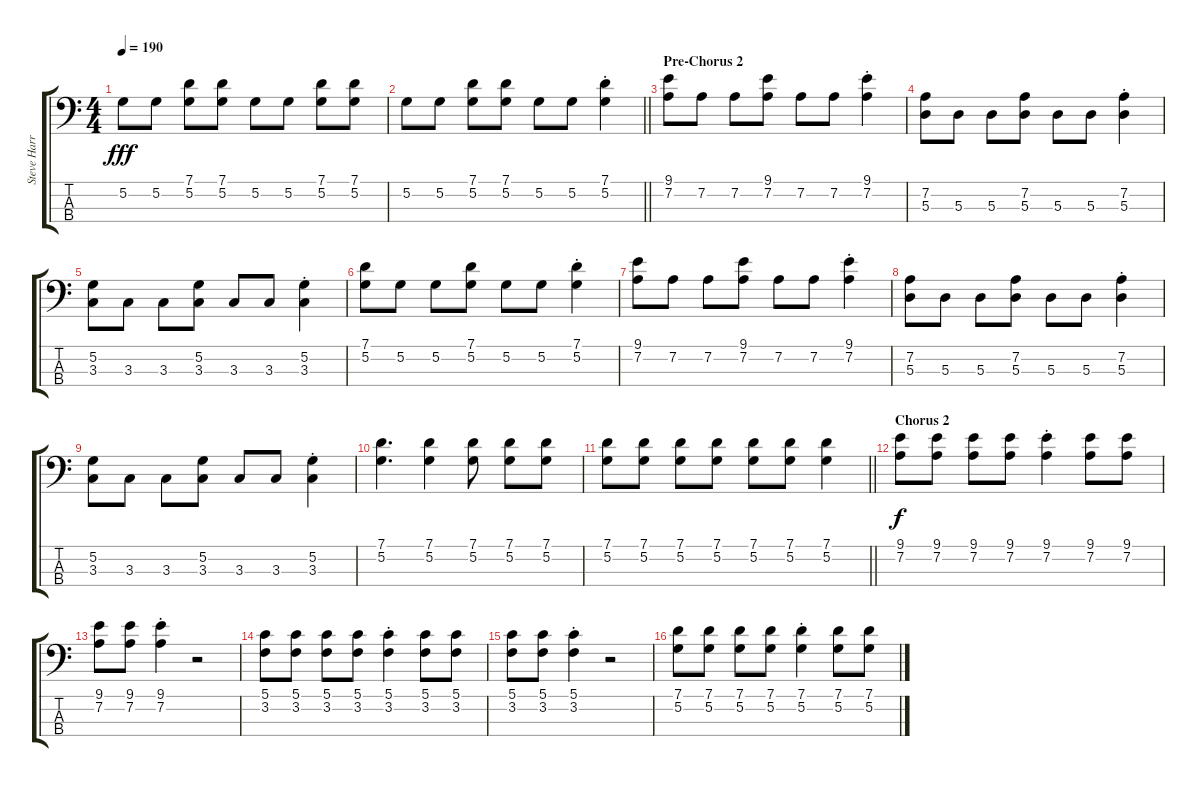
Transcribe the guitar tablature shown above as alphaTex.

\track ("Steve Harris" "Steve Harr") {instrument electricbassfinger}
\staff {score tabs}
\tuning (G2 D2 A1 E1) {hide}
\ts (4 4)
\tempo 190
\clef f4
\ks c
5.2.8{dy fff} 5.2.8 (7.1 5.2).8 (7.1 5.2).8 5.2.8 5.2.8 (7.1 5.2).8 (7.1 5.2).8 |
\barLineRight lightlight
5.2.8 5.2.8 (7.1 5.2).8 (7.1 5.2).8 5.2.8 5.2.8 (7.1{st} 5.2{st}).4 |
\section ("" "Pre-Chorus 2")
(9.1 7.2).8 7.2.8 7.2.8 (9.1 7.2).8 7.2.8 7.2.8 (9.1{st} 7.2{st}).4 |
(7.2 5.3).8 5.3.8 5.3.8 (7.2 5.3).8 5.3.8 5.3.8 (7.2{st} 5.3{st}).4 |
(5.2 3.3).8 3.3.8 3.3.8 (5.2 3.3).8 3.3.8 3.3.8 (5.2{st} 3.3{st}).4 |
(7.1 5.2).8 5.2.8 5.2.8 (7.1 5.2).8 5.2.8 5.2.8 (7.1{st} 5.2{st}).4 |
(9.1 7.2).8 7.2.8 7.2.8 (9.1 7.2).8 7.2.8 7.2.8 (9.1{st} 7.2{st}).4 |
(7.2 5.3).8 5.3.8 5.3.8 (7.2 5.3).8 5.3.8 5.3.8 (7.2{st} 5.3{st}).4 |
(5.2 3.3).8 3.3.8 3.3.8 (5.2 3.3).8 3.3.8 3.3.8 (5.2{st} 3.3{st}).4 |
(7.1 5.2).4{d} (7.1 5.2).4 (7.1 5.2).8 (7.1 5.2).8 (7.1 5.2).8 |
\barLineRight lightlight
(7.1 5.2).8 (7.1 5.2).8 (7.1 5.2).8 (7.1 5.2).8 (7.1 5.2).8 (7.1 5.2).8 (7.1 5.2).4 |
\section ("" "Chorus 2")
(9.1 7.2).8{dy f} (9.1 7.2).8 (9.1 7.2).8 (9.1 7.2).8 (9.1{st} 7.2{st}).4 (9.1 7.2).8 (9.1 7.2).8 |
(9.1 7.2).8 (9.1 7.2).8 (9.1{st} 7.2{st}).4 r.2 |
(5.1 3.2).8 (5.1 3.2).8 (5.1 3.2).8 (5.1 3.2).8 (5.1{st} 3.2{st}).4 (5.1 3.2).8 (5.1 3.2).8 |
(5.1 3.2).8 (5.1 3.2).8 (5.1{st} 3.2{st}).4 r.2 |
(7.1 5.2).8 (7.1 5.2).8 (7.1 5.2).8 (7.1 5.2).8 (7.1{st} 5.2{st}).4 (7.1 5.2).8 (7.1 5.2).8
